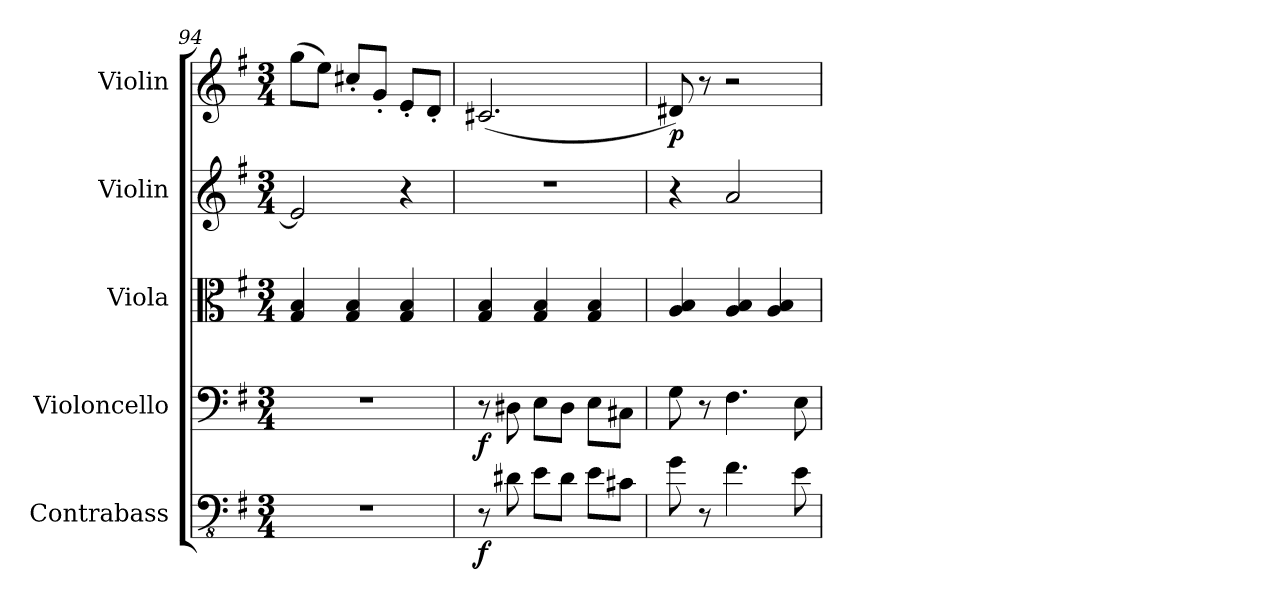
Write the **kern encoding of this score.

**kern	**dynam	**kern	**dynam	**kern	**kern	**kern	**dynam
*part5	*part5	*part4	*part4	*part3	*part2	*part1	*part1
*staff5	*staff5	*staff4	*staff4	*staff3	*staff2	*staff1	*staff1
*I"Contrabass	*	*I"Violoncello	*	*I"Viola	*I"Violin	*I"Violin	*
*I'Cb.	*	*I'Vc.	*	*I'Vla.	*I'Vln.	*I'Vln.	*
*clefFv4	*	*clefF4	*	*clefC3	*clefG2	*clefG2	*
*ITrd7c12	*	*	*	*	*	*	*
*k[f#]	*	*k[f#]	*	*k[f#]	*k[f#]	*k[f#]	*
*M3/4	*	*M3/4	*	*M3/4	*M3/4	*M3/4	*
=94	=94	=94	=94	=94	=94	=94	=94
2.r	.	2.r	.	4G/ 4B/	2e/]	(8gg\L	.
.	.	.	.	.	.	8ee\J)	.
.	.	.	.	4G/ 4B/	.	8cc#X'/L	.
.	.	.	.	.	.	8g'/J	.
.	.	.	.	4G/ 4B/	4r	8e'/L	.
.	.	.	.	.	.	8d'/J	.
=95	=95	=95	=95	=95	=95	=95	=95
!	!LO:DY:b	!	!LO:DY:b	!	!	!	!
8r	f	8r	f	4G/ 4B/	2.r	(2.c#X/	.
8DD#X\	.	8D#X\	.	.	.	.	.
8EE\L	.	8E\L	.	4G/ 4B/	.	.	.
8DD#\J	.	8D#\J	.	.	.	.	.
8EE\L	.	8E\L	.	4G/ 4B/	.	.	.
8CC#X\J	.	8C#X\J	.	.	.	.	.
!!LO:PB:g=z
=96	=96	=96	=96	=96	=96	=96	=96
!	!	!	!	!	!	!	!LO:DY:b
8GG\	.	8G\	.	4A/ 4B/	4r	8d#X/)	p
8r	.	8r	.	.	.	8r	.
4.FF#\	.	4.F#\	.	4A/ 4B/	2a/	2r	.
.	.	.	.	4A/ 4B/	.	.	.
8EE\	.	8E\	.	.	.	.	.
=	=	=	=	=	=	=	=
*-	*-	*-	*-	*-	*-	*-	*-
